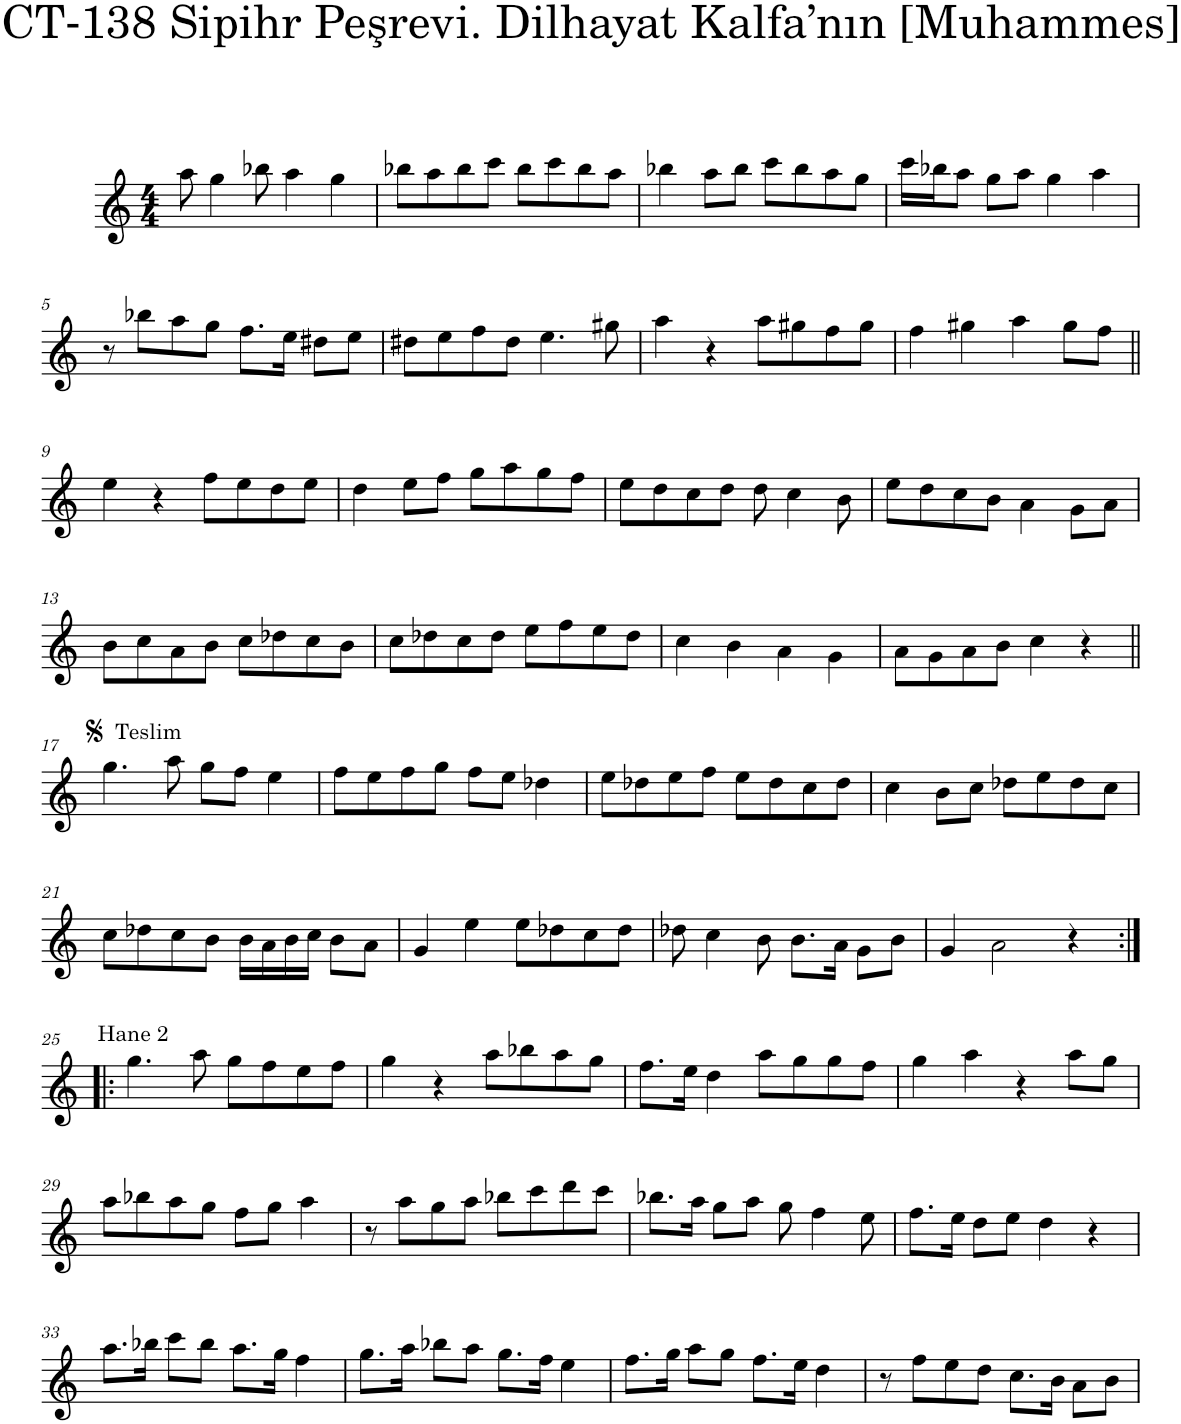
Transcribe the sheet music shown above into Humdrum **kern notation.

**kern
*part1
*staff1
*I"Voice
*I'Vo.
*clefG2
*k[]
*M4/4
=1
8aa\
4gg\
8bb-X\
4aa\
4gg\
=2
8bb-X\L
8aa\
8bb-\
8ccc\J
8bb-\L
8ccc\
8bb-\
8aa\J
=3
4bb-X\
8aa\L
8bb-\J
8ccc\L
8bb-\
8aa\
8gg\J
=4
16ccc\LL
16bb-X\J
8aa\J
8gg\L
8aa\J
4gg\
4aa\
!!LO:LB:g=z
=5
8r
8bb-X\L
8aa\
8gg\J
8.ff\L
16ee\Jk
8dd#X\L
8ee\J
=6
8dd#X\L
8ee\
8ff\
8dd#\J
4.ee\
8gg#X\
=7
4aa\
4r
8aa\L
8gg#X\
8ff\
8gg#\J
=8
4ff\
4gg#X\
4aa\
8gg#\L
8ff\J
!!LO:LB:g=z
=9||
4ee\
4r
8ff\L
8ee\
8dd\
8ee\J
=10
4dd\
8ee\L
8ff\J
8gg\L
8aa\
8gg\
8ff\J
=11
8ee\L
8dd\
8cc\
8dd\J
8dd\
4cc\
8b\
=12
8ee\L
8dd\
8cc\
8b\J
4a\
8g\L
8a\J
!!LO:LB:g=z
=13
8b\L
8cc\
8a\
8b\J
8cc\L
8dd-X\
8cc\
8b\J
=14
8cc\L
8dd-X\
8cc\
8dd-\J
8ee\L
8ff\
8ee\
8dd-\J
=15
4cc\
4b\
4a\
4g\
=16
8a\L
8g\
8a\
8b\J
4cc\
4r
!!LO:LB:g=z
=17||
!LO:TX:a:t=Teslim
4.gg\
8aa\
8gg\L
8ff\J
4ee\
=18
8ff\L
8ee\
8ff\
8gg\J
8ff\L
8ee\J
4dd-X\
=19
8ee\L
8dd-X\
8ee\
8ff\J
8ee\L
8dd-\
8cc\
8dd-\J
=20
4cc\
8b\L
8cc\J
8dd-X\L
8ee\
8dd-\
8cc\J
!!LO:LB:g=z
=21
8cc\L
8dd-X\
8cc\
8b\J
16b\LL
16a\
16b\
16cc\JJ
8b\L
8a\J
=22
4g/
4ee\
8ee\L
8dd-X\
8cc\
8dd-\J
=23
8dd-X\
4cc\
8b\
8.b\L
16a\Jk
8g\L
8b\J
=24
4g/
2a\
4r
!!LO:LB:g=z
=25:|!|:
!LO:TX:a:t=Hane 2
4.gg\
8aa\
8gg\L
8ff\
8ee\
8ff\J
=26
4gg\
4r
8aa\L
8bb-X\
8aa\
8gg\J
=27
8.ff\L
16ee\Jk
4dd\
8aa\L
8gg\
8gg\
8ff\J
=28
4gg\
4aa\
4r
8aa\L
8gg\J
!!LO:LB:g=z
=29
8aa\L
8bb-X\
8aa\
8gg\J
8ff\L
8gg\J
4aa\
=30
8r
8aa\L
8gg\
8aa\J
8bb-X\L
8ccc\
8ddd\
8ccc\J
=31
8.bb-X\L
16aa\Jk
8gg\L
8aa\J
8gg\
4ff\
8ee\
=32
8.ff\L
16ee\Jk
8dd\L
8ee\J
4dd\
4r
!!LO:LB:g=z
=33
8.aa\L
16bb-X\Jk
8ccc\L
8bb-\J
8.aa\L
16gg\Jk
4ff\
=34
8.gg\L
16aa\Jk
8bb-X\L
8aa\J
8.gg\L
16ff\Jk
4ee\
=35
8.ff\L
16gg\Jk
8aa\L
8gg\J
8.ff\L
16ee\Jk
4dd\
=36
8r
8ff\L
8ee\
8dd\J
8.cc\L
16b\Jk
8a\L
8b\J
=
*-
